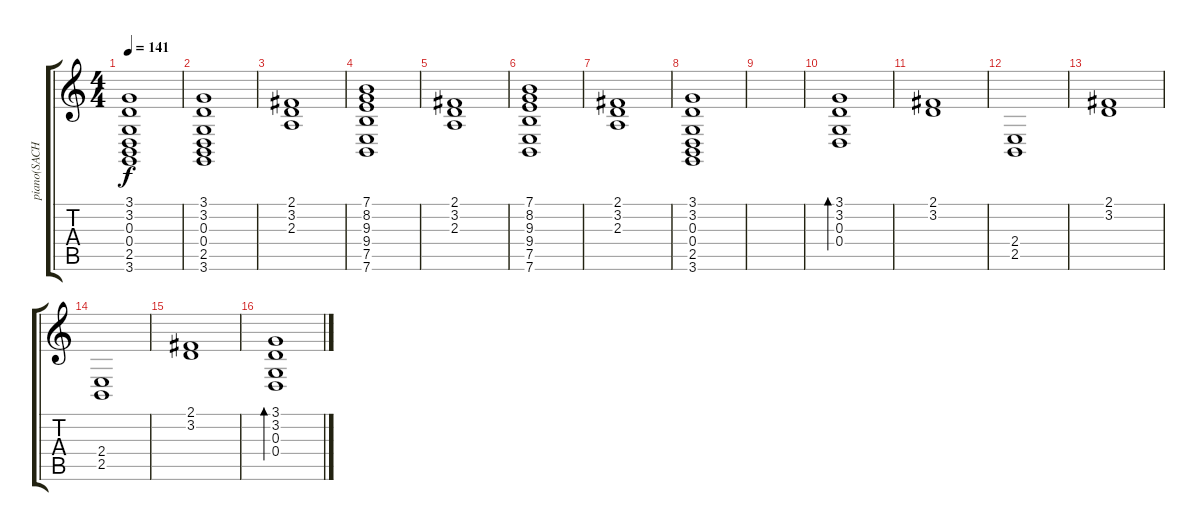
\track ("piano(SACHIN)" "piano(SACH") {instrument electricgrandpiano}
\staff {score tabs}
\tuning (E4 B3 G3 D3 A2 E2) {hide}
\ts (4 4)
\tempo 141
\clef g2
\ks c
(3.1 3.2 0.3 0.4 2.5 3.6).1{dy f volume 7 instrument choiraahs} |
(3.1 3.2 0.3 0.4 2.5 3.6).1{volume 7 instrument choiraahs} |
(2.1 3.2 2.3).1{volume 7 instrument choiraahs} |
(7.1 8.2 9.3 9.4 7.5 7.6).1{volume 8 instrument choiraahs} |
(2.1 3.2 2.3).1{volume 7 instrument choiraahs} |
(7.1 8.2 9.3 9.4 7.5 7.6).1 |
(2.1 3.2 2.3).1{volume 7 instrument choiraahs} |
(3.1 3.2 0.3 0.4 2.5 3.6).1 |
|
(3.1 3.2 0.3 0.4).1{bd 30 volume 10 instrument electricgrandpiano} |
(2.1 3.2).1 |
(2.4 2.5).1 |
(2.1 3.2).1 |
(2.4 2.5).1 |
(2.1 3.2).1 |
(3.1 3.2 0.3 0.4).1{bd 30 volume 10 instrument electricgrandpiano}
